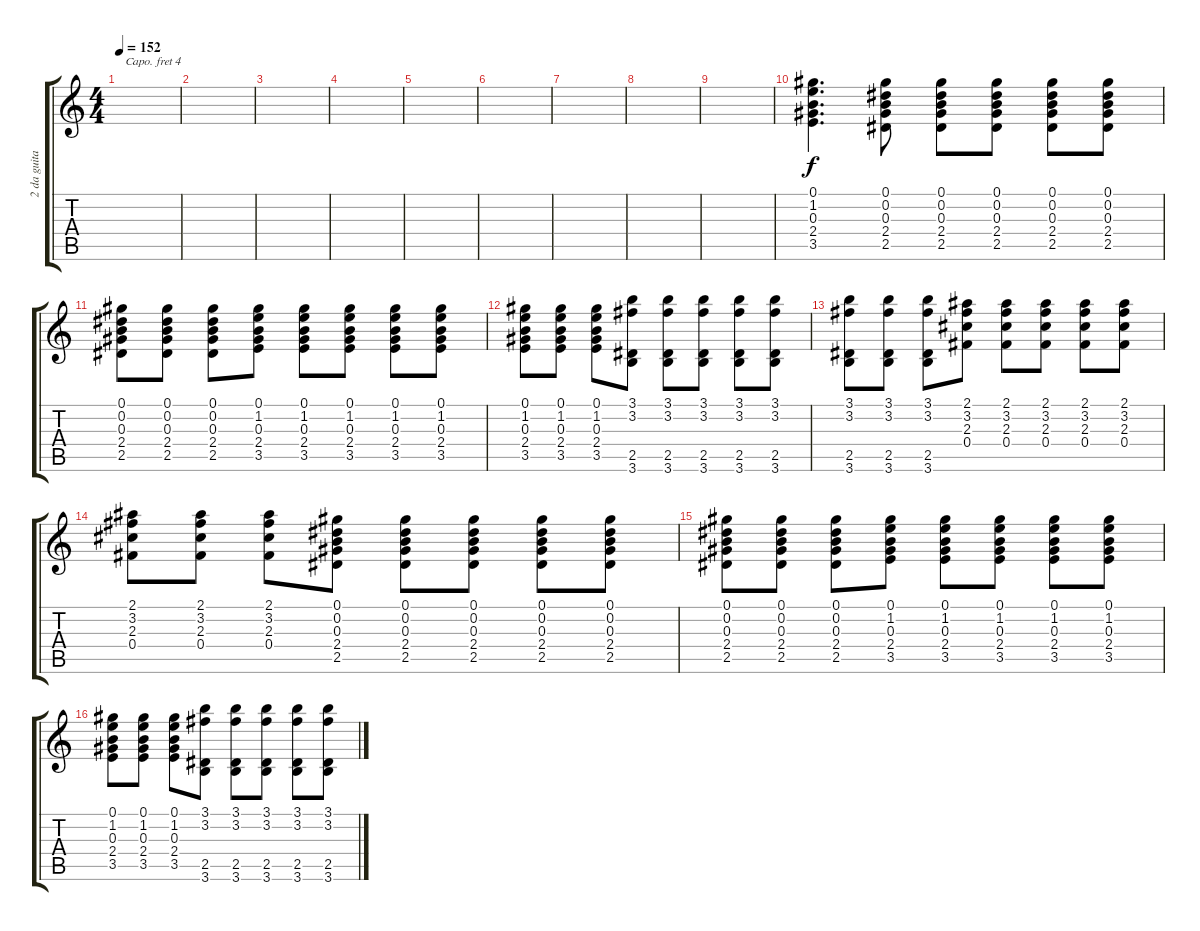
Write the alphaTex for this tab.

\track ("2 da guitarra" "2 da guita") {instrument acousticguitarnylon}
\staff {score tabs}
\capo 4
\tuning (E4 B3 G3 D3 A2 E2) {hide}
\ts (4 4)
\tempo 152
\clef g2
\ks c
|
|
|
|
|
|
|
|
|
(0.1 1.2 0.3 2.4 3.5).4{d} (0.1 0.2 0.3 2.4 2.5).8 (0.1 0.2 0.3 2.4 2.5).8 (0.1 0.2 0.3 2.4 2.5).8 (0.1 0.2 0.3 2.4 2.5).8 (0.1 0.2 0.3 2.4 2.5).8 |
(0.1 0.2 0.3 2.4 2.5).8 (0.1 0.2 0.3 2.4 2.5).8 (0.1 0.2 0.3 2.4 2.5).8 (0.1 1.2 0.3 2.4 3.5).8 (0.1 1.2 0.3 2.4 3.5).8 (0.1 1.2 0.3 2.4 3.5).8 (0.1 1.2 0.3 2.4 3.5).8 (0.1 1.2 0.3 2.4 3.5).8 |
(0.1 1.2 0.3 2.4 3.5).8 (0.1 1.2 0.3 2.4 3.5).8 (0.1 1.2 0.3 2.4 3.5).8 (3.1 3.2 2.5 3.6).8 (3.1 3.2 2.5 3.6).8 (3.1 3.2 2.5 3.6).8 (3.1 3.2 2.5 3.6).8 (3.1 3.2 2.5 3.6).8 |
(3.1 3.2 2.5 3.6).8 (3.1 3.2 2.5 3.6).8 (3.1 3.2 2.5 3.6).8 (2.1 3.2 2.3 0.4).8 (2.1 3.2 2.3 0.4).8 (2.1 3.2 2.3 0.4).8 (2.1 3.2 2.3 0.4).8 (2.1 3.2 2.3 0.4).8 |
(2.1 3.2 2.3 0.4).8 (2.1 3.2 2.3 0.4).8 (2.1 3.2 2.3 0.4).8 (0.1 0.2 0.3 2.4 2.5).8 (0.1 0.2 0.3 2.4 2.5).8 (0.1 0.2 0.3 2.4 2.5).8 (0.1 0.2 0.3 2.4 2.5).8 (0.1 0.2 0.3 2.4 2.5).8 |
(0.1 0.2 0.3 2.4 2.5).8 (0.1 0.2 0.3 2.4 2.5).8 (0.1 0.2 0.3 2.4 2.5).8 (0.1 1.2 0.3 2.4 3.5).8 (0.1 1.2 0.3 2.4 3.5).8 (0.1 1.2 0.3 2.4 3.5).8 (0.1 1.2 0.3 2.4 3.5).8 (0.1 1.2 0.3 2.4 3.5).8 |
(0.1 1.2 0.3 2.4 3.5).8 (0.1 1.2 0.3 2.4 3.5).8 (0.1 1.2 0.3 2.4 3.5).8 (3.1 3.2 2.5 3.6).8 (3.1 3.2 2.5 3.6).8 (3.1 3.2 2.5 3.6).8 (3.1 3.2 2.5 3.6).8 (3.1 3.2 2.5 3.6).8
